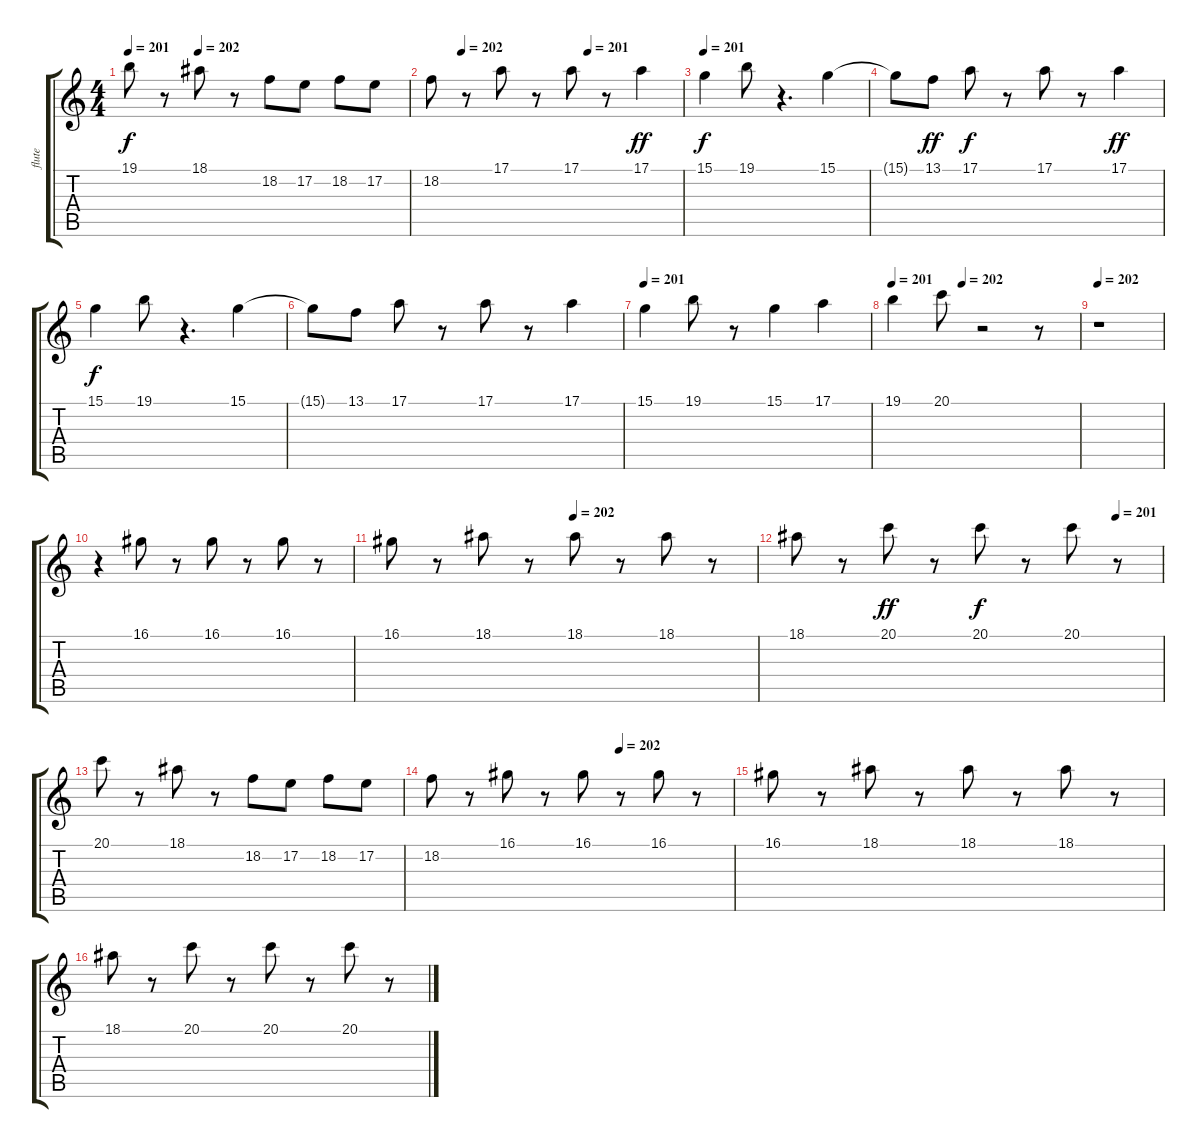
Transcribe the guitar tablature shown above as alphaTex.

\track ("flute" "flute") {instrument flute}
\staff {score tabs}
\tuning (E4 B3 G3 D3 A2 E2) {hide}
\ts (4 4)
\tempo 201
\tempo (202 0.25)
\clef g2
\ks c
19.1.8{dy f} r.8 18.1.8 r.8 18.2.8 17.2.8 18.2.8 17.2.8 |
\tempo (202 0.125)
\tempo (201 0.625)
18.2.8 r.8 17.1.8 r.8 17.1.8 r.8 17.1.4{dy ff} |
\tempo 201
15.1.4{dy f} 19.1.8 r.4{d} 15.1.4 |
15.1{t}.8 13.1.8{dy ff} 17.1.8{dy f} r.8 17.1.8 r.8 17.1.4{dy ff} |
15.1.4{dy f} 19.1.8 r.4{d} 15.1.4 |
15.1{t}.8 13.1.8 17.1.8 r.8 17.1.8 r.8 17.1.4 |
\tempo 201
15.1.4 19.1.8 r.8 15.1.4 17.1.4 |
\tempo 201
\tempo (202 0.375)
19.1.4 20.1.8 r.2 r.8 |
\tempo 202
r.1 |
r.4 16.1.8 r.8 16.1.8 r.8 16.1.8 r.8 |
\tempo (202 0.5)
16.1.8 r.8 18.1.8 r.8 18.1.8 r.8 18.1.8 r.8 |
\tempo (201 0.875)
18.1.8 r.8 20.1.8{dy ff} r.8 20.1.8{dy f} r.8 20.1.8 r.8 |
20.1.8 r.8 18.1.8 r.8 18.2.8 17.2.8 18.2.8 17.2.8 |
\tempo (202 0.625)
18.2.8 r.8 16.1.8 r.8 16.1.8 r.8 16.1.8 r.8 |
16.1.8 r.8 18.1.8 r.8 18.1.8 r.8 18.1.8 r.8 |
18.1.8 r.8 20.1.8 r.8 20.1.8 r.8 20.1.8 r.8
